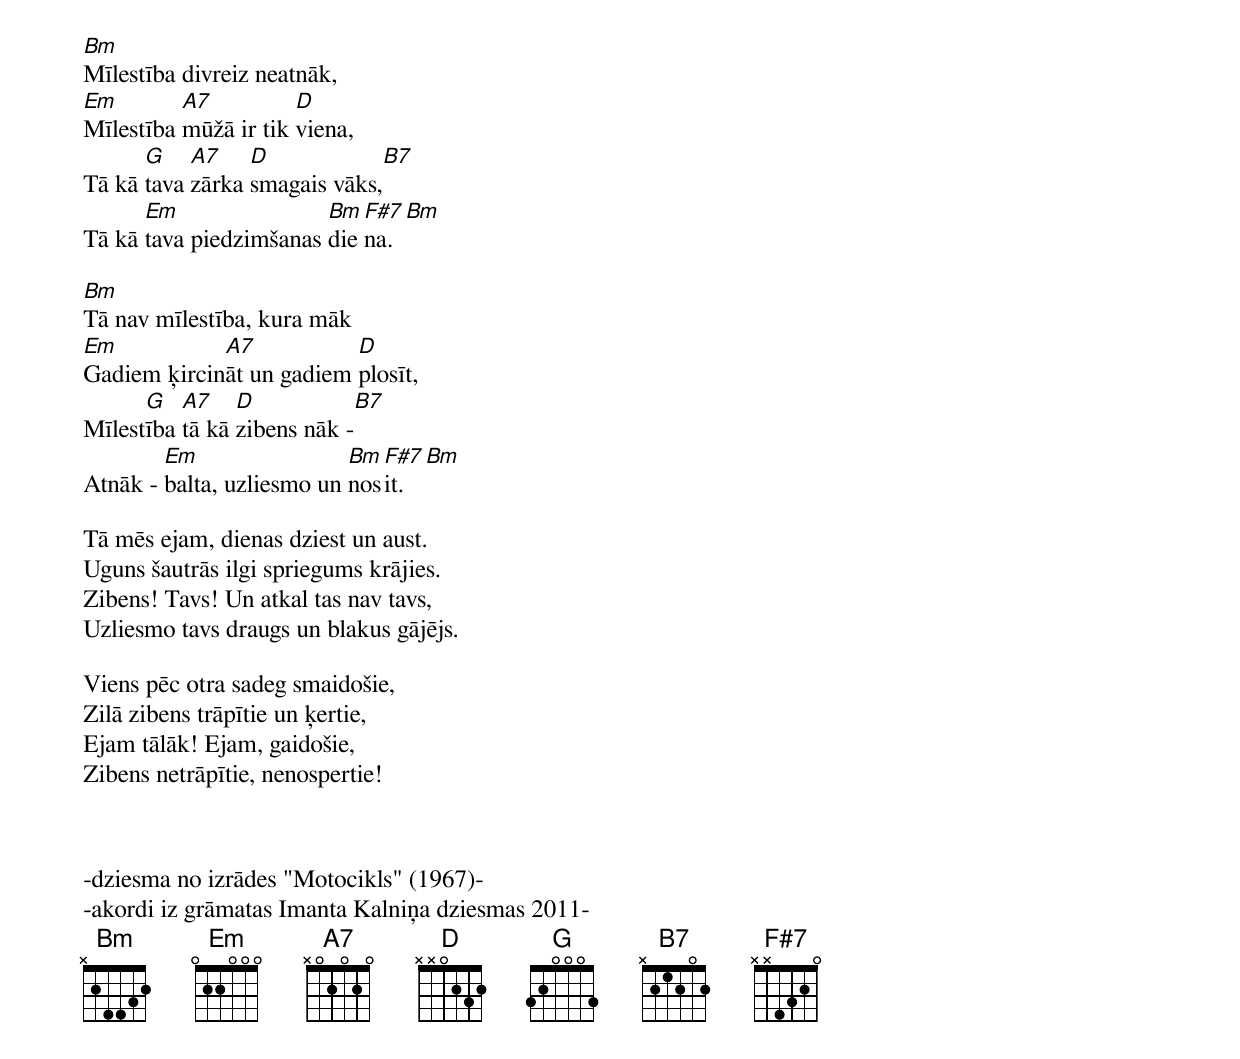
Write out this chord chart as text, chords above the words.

Bm
Mīlestība divreiz neatnāk,
Em        A7          D
Mīlestība mūžā ir tik viena,
      G    A7    D            B7
Tā kā tava zārka smagais vāks,
      Em                Bm F#7  Bm
Tā kā tava piedzimšanas diena.

Bm
Tā nav mīlestība, kura māk
Em           A7           D
Gadiem ķircināt un gadiem plosīt,
      G   A7    D           B7
Mīlestība tā kā zibens nāk -
        Em                 Bm F#7  Bm
Atnāk - balta, uzliesmo un nosit.

Tā mēs ejam, dienas dziest un aust.
Uguns šautrās ilgi spriegums krājies.
Zibens! Tavs! Un atkal tas nav tavs,
Uzliesmo tavs draugs un blakus gājējs.

Viens pēc otra sadeg smaidošie,
Zilā zibens trāpītie un ķertie,
Ejam tālāk! Ejam, gaidošie,
Zibens netrāpītie, nenospertie!



-dziesma no izrādes "Motocikls" (1967)-
-akordi iz grāmatas Imanta Kalniņa dziesmas 2011-
